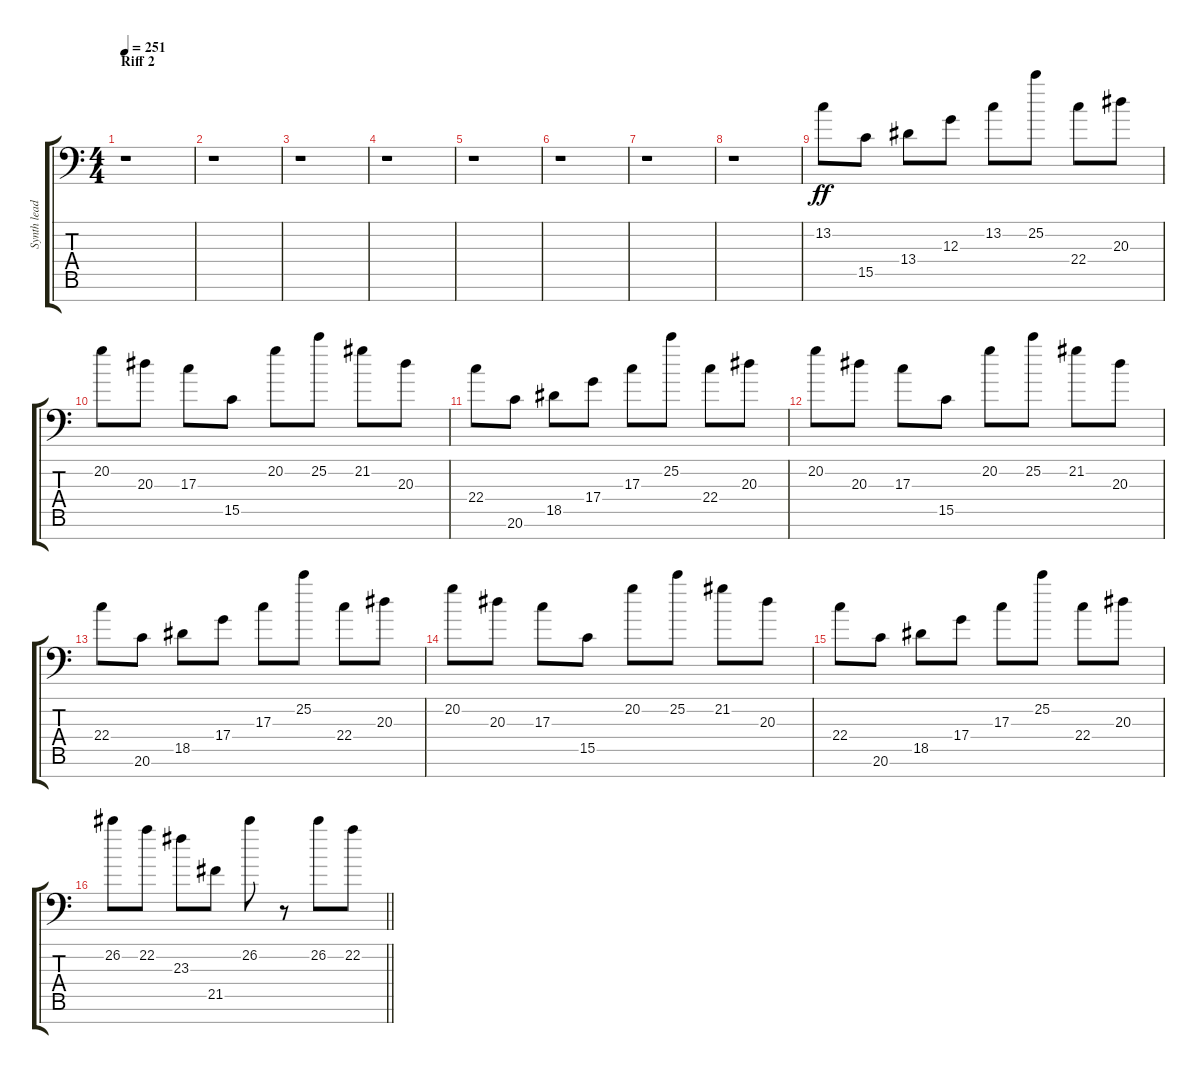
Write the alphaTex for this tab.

\track ("Synth lead" "Synth lead") {instrument lead1square}
\staff {score tabs}
\tuning (C8 B3 G3 D3 A2 E2 A-1) {hide}
\ts (4 4)
\section ("" "Riff 2")
\tempo 251
\clef f4
\ks c
r.1{dy ff} |
r.1 |
r.1 |
r.1 |
r.1 |
r.1 |
r.1 |
r.1 |
13.2.8 15.5.8 13.4.8 12.3.8 13.2.8 25.2.8 22.4.8 20.3.8 |
20.2.8 20.3.8 17.3.8 15.5.8 20.2.8 25.2.8 21.2.8 20.3.8 |
22.4.8 20.6.8 18.5.8 17.4.8 17.3.8 25.2.8 22.4.8 20.3.8 |
20.2.8 20.3.8 17.3.8 15.5.8 20.2.8 25.2.8 21.2.8 20.3.8 |
22.4.8 20.6.8 18.5.8 17.4.8 17.3.8 25.2.8 22.4.8 20.3.8 |
20.2.8 20.3.8 17.3.8 15.5.8 20.2.8 25.2.8 21.2.8 20.3.8 |
22.4.8 20.6.8 18.5.8 17.4.8 17.3.8 25.2.8 22.4.8 20.3.8 |
\barLineRight lightlight
26.2.8 22.2.8 23.3.8 21.5.8 26.2.8 r.8 26.2.8 22.2.8
